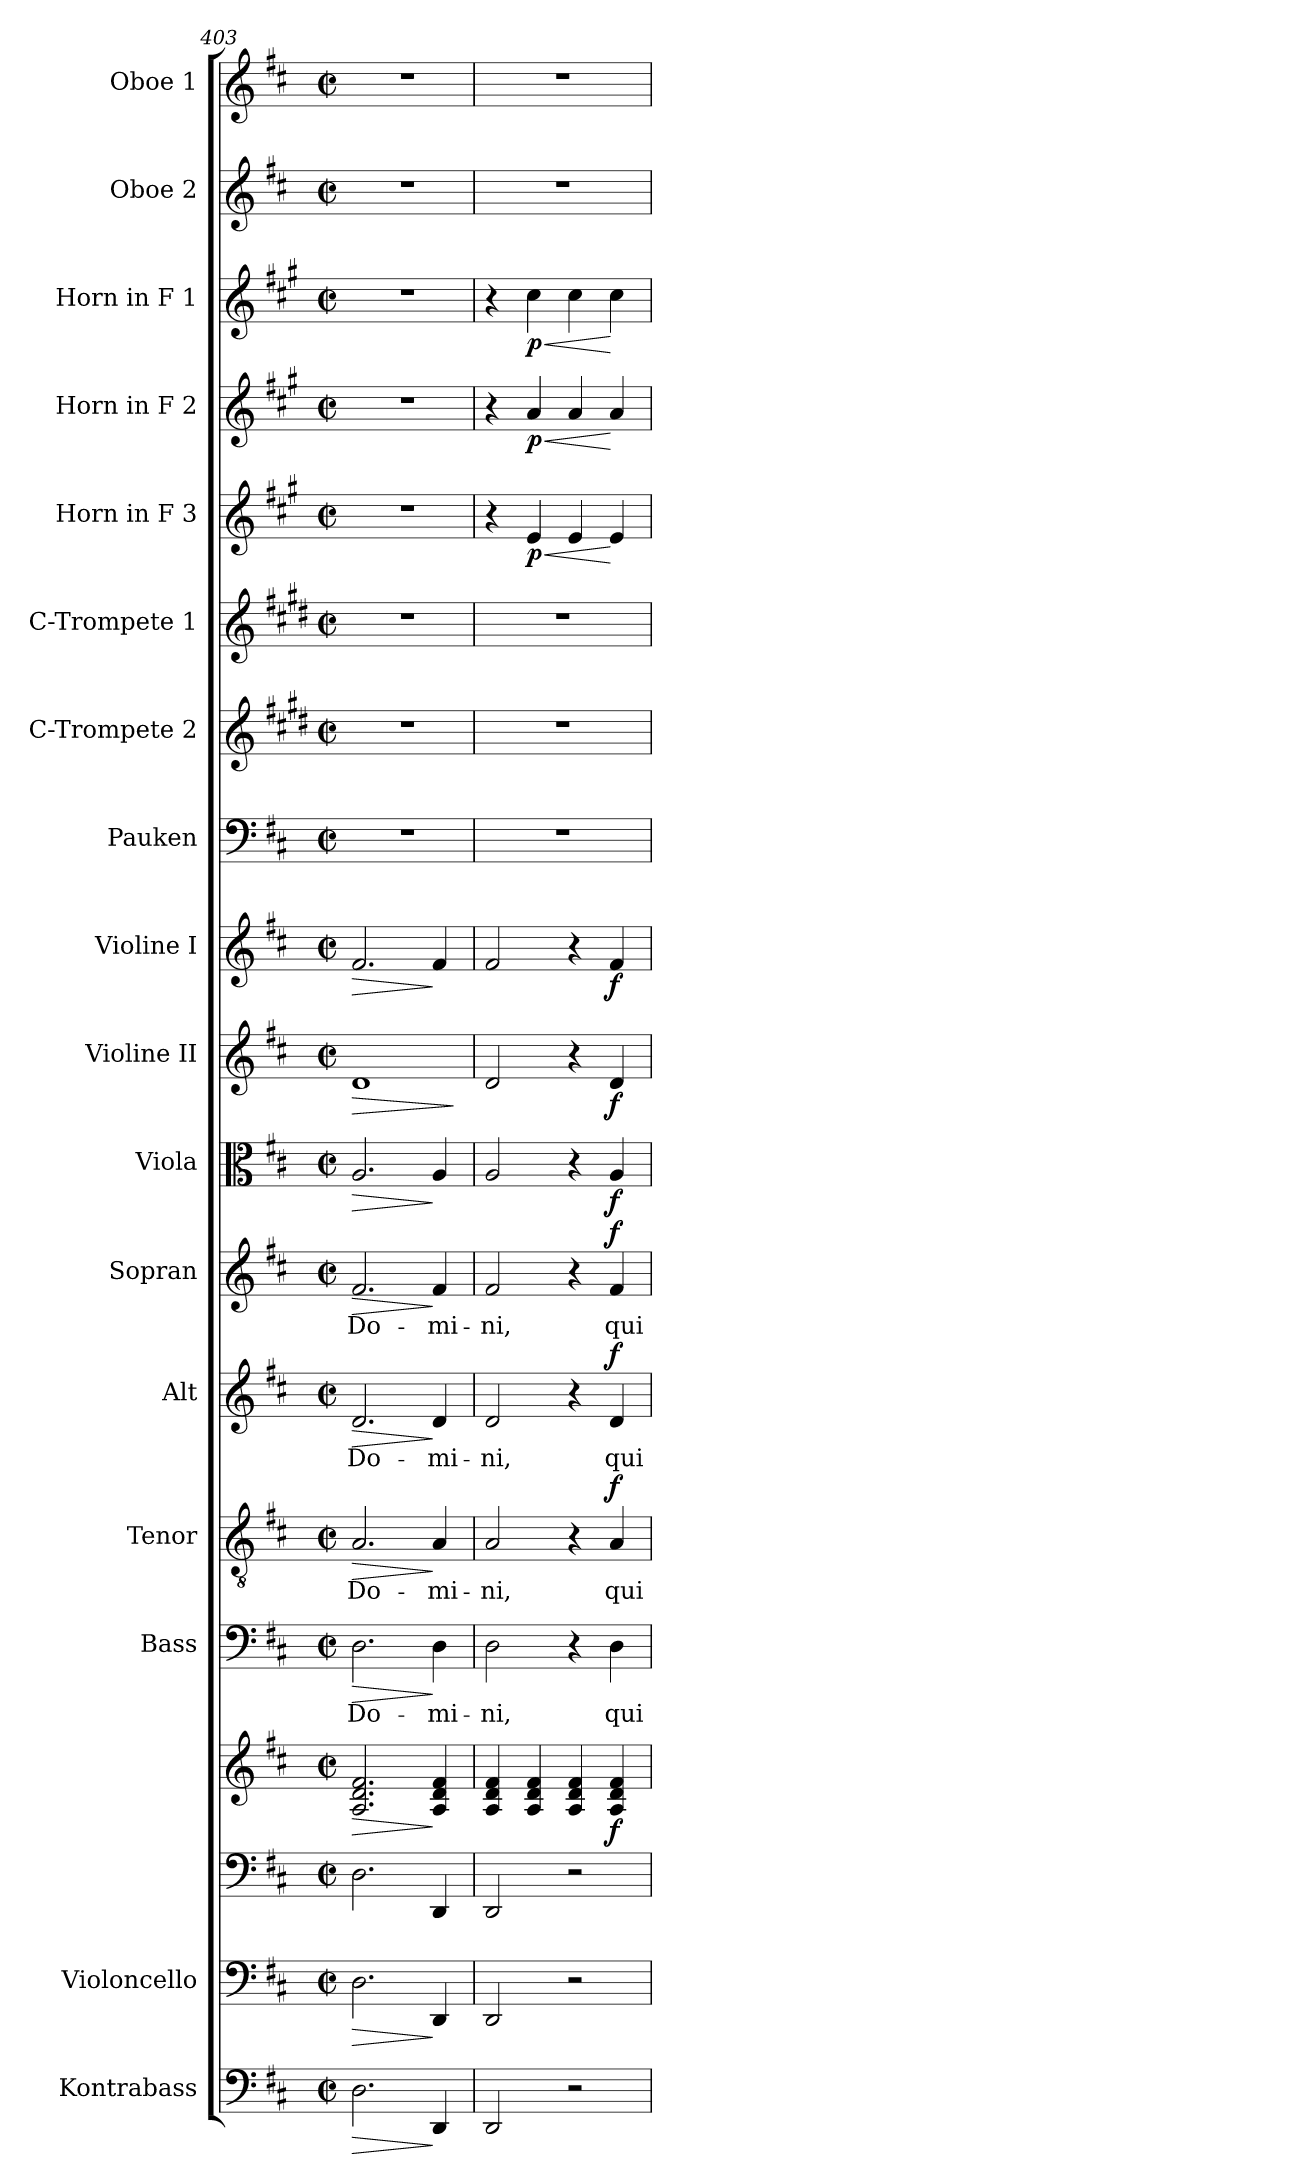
**kern	**dynam	**kern	**dynam	**kern	**kern	**dynam	**kern	**text	**dynam	**kern	**text	**dynam	**kern	**text	**dynam	**kern	**text	**dynam	**kern	**dynam	**kern	**dynam	**kern	**dynam	**kern	**kern	**kern	**kern	**dynam	**kern	**dynam	**kern	**dynam	**kern	**kern
*part18	*part18	*part17	*part17	*part16	*part16	*part16	*part15	*part15	*part15	*part14	*part14	*part14	*part13	*part13	*part13	*part12	*part12	*part12	*part11	*part11	*part10	*part10	*part9	*part9	*part8	*part7	*part6	*part5	*part5	*part4	*part4	*part3	*part3	*part2	*part1
*staff19	*staff19	*staff18	*staff18	*staff17	*staff16	*staff16/17	*staff15	*staff15	*staff15	*staff14	*staff14	*staff14	*staff13	*staff13	*staff13	*staff12	*staff12	*staff12	*staff11	*staff11	*staff10	*staff10	*staff9	*staff9	*staff8	*staff7	*staff6	*staff5	*staff5	*staff4	*staff4	*staff3	*staff3	*staff2	*staff1
*I"Kontrabass	*	*I"Violoncello	*	*	*	*	*I"Bass	*	*	*I"Tenor	*	*	*I"Alt	*	*	*I"Sopran	*	*	*I"Viola	*	*I"Violine II	*	*I"Violine I	*	*I"Pauken	*I"C-Trompete 2	*I"C-Trompete 1	*I"Horn in F 3	*	*I"Horn in F 2	*	*I"Horn in F 1	*	*I"Oboe 2	*I"Oboe 1
*I'Kb.	*	*I'Vc.	*	*	*	*	*I'B.	*	*	*I'T.	*	*	*I'A.	*	*	*I'S.	*	*	*I'Vla.	*	*I'Vl. II	*	*I'Vl. I	*	*I'Pk.	*I'C Trp. 2	*I'C Trp. 1	*	*	*	*	*	*	*I'Ob. 2	*I'Ob. 1
!!LO:PB:g=z
*clefF4	*	*clefF4	*	*clefF4	*clefG2	*	*clefF4	*	*	*clefGv2	*	*	*clefG2	*	*	*clefG2	*	*	*clefC3	*	*clefG2	*	*clefG2	*	*clefF4	*clefG2	*clefG2	*clefG2	*	*clefG2	*	*clefG2	*	*clefG2	*clefG2
*ITrd7c12	*	*	*	*	*	*	*	*	*	*	*	*	*	*	*	*	*	*	*	*	*	*	*	*	*	*ITrd1c2	*ITrd1c2	*ITrd4c7	*	*ITrd4c7	*	*ITrd4c7	*	*	*
*k[f#c#]	*	*k[f#c#]	*	*k[f#c#]	*k[f#c#]	*	*k[f#c#]	*	*	*k[f#c#]	*	*	*k[f#c#]	*	*	*k[f#c#]	*	*	*k[f#c#]	*	*k[f#c#]	*	*k[f#c#]	*	*k[f#c#]	*k[f#c#]	*k[f#c#]	*k[f#c#]	*	*k[f#c#]	*	*k[f#c#]	*	*k[f#c#]	*k[f#c#]
*D:	*	*D:	*	*D:	*D:	*	*D:	*	*	*D:	*	*	*D:	*	*	*D:	*	*	*D:	*	*D:	*	*D:	*	*D:	*D:	*D:	*D:	*	*D:	*	*D:	*	*D:	*D:
*M2/2	*	*M2/2	*	*M2/2	*M2/2	*	*M2/2	*	*	*M2/2	*	*	*M2/2	*	*	*M2/2	*	*	*M2/2	*	*M2/2	*	*M2/2	*	*M2/2	*M2/2	*M2/2	*M2/2	*	*M2/2	*	*M2/2	*	*M2/2	*M2/2
*met(c|)	*	*met(c|)	*	*met(c|)	*met(c|)	*	*met(c|)	*	*	*met(c|)	*	*	*met(c|)	*	*	*met(c|)	*	*	*met(c|)	*	*met(c|)	*	*met(c|)	*	*met(c|)	*met(c|)	*met(c|)	*met(c|)	*	*met(c|)	*	*met(c|)	*	*met(c|)	*met(c|)
=403	=403	=403	=403	=403	=403	=403	=403	=403	=403	=403	=403	=403	=403	=403	=403	=403	=403	=403	=403	=403	=403	=403	=403	=403	=403	=403	=403	=403	=403	=403	=403	=403	=403	=403	=403
!	!LO:HP:b	!	!LO:HP:b	!	!	!LO:HP:b	!	!LO:LY:b	!LO:HP:b	!	!LO:LY:b	!LO:HP:b	!	!LO:LY:b	!LO:HP:b	!	!LO:LY:b	!LO:HP:b	!	!LO:HP:b	!	!LO:HP:b	!	!LO:HP:b	!	!	!	!	!	!	!	!	!	!	!
2.DD\	>	2.D\	>	2.D\	2.A/ 2.d/ 2.f#/	>	2.D\	Do-	>	2.A/	Do-	>	2.d/	Do-	>	2.f#/	Do-	>	2.A/	>	1d	>	2.f#/	>	1r	1r	1r	1r	.	1r	.	1r	.	1r	1r
!	!	!	!	!	!	!	!	!LO:LY:b	!	!	!LO:LY:b	!	!	!LO:LY:b	!	!	!LO:LY:b	!	!	!	!	!	!	!	!	!	!	!	!	!	!	!	!	!	!
4DDD/	]	4DD/	]	4DD/	4A/ 4d/ 4f#/	]	4D\	-mi-	]	4A/	-mi-	]	4d/	-mi-	]	4f#/	-mi-	]	4A/	]	.	.	4f#/	]	.	.	.	.	.	.	.	.	.	.	.
.	.	.	.	.	.	.	.	.	.	.	.	.	.	.	.	.	.	.	.	.	.	]	.	.	.	.	.	.	.	.	.	.	.	.	.
=404	=404	=404	=404	=404	=404	=404	=404	=404	=404	=404	=404	=404	=404	=404	=404	=404	=404	=404	=404	=404	=404	=404	=404	=404	=404	=404	=404	=404	=404	=404	=404	=404	=404	=404	=404
!	!	!	!	!	!	!	!	!LO:LY:b	!	!	!LO:LY:b	!	!	!LO:LY:b	!	!	!LO:LY:b	!	!	!	!	!	!	!	!	!	!	!	!	!	!	!	!	!	!
2DDD/	.	2DD/	.	2DD/	4A/ 4d/ 4f#/	.	2D\	-ni,	.	2A/	-ni,	.	2d/	-ni,	.	2f#/	-ni,	.	2A/	.	2d/	.	2f#/	.	1r	1r	1r	4r	.	4r	.	4r	.	1r	1r
!	!	!	!	!	!	!	!	!	!	!	!	!	!	!	!	!	!	!	!	!	!	!	!	!	!	!	!	!	!LO:HP:b	!	!LO:HP:b	!	!LO:HP:b	!	!
!	!	!	!	!	!	!	!	!	!	!	!	!	!	!	!	!	!	!	!	!	!	!	!	!	!	!	!	!	!LO:DY:n=1:b	!	!LO:DY:n=1:b	!	!LO:DY:n=1:b	!	!
.	.	.	.	.	4A/ 4d/ 4f#/	.	.	.	.	.	.	.	.	.	.	.	.	.	.	.	.	.	.	.	.	.	.	4A/	< p	4d/	< p	4f#\	< p	.	.
2r	.	2r	.	2r	4A/ 4d/ 4f#/	.	4r	.	.	4r	.	.	4r	.	.	4r	.	.	4r	.	4r	.	4r	.	.	.	.	4A/	.	4d/	.	4f#\	.	.	.
!	!	!	!	!	!	!LO:DY:b	!	!LO:LY:b	!	!	!LO:LY:b	!LO:DY:a	!	!LO:LY:b	!LO:DY:a	!	!LO:LY:b	!LO:DY:a	!	!LO:DY:b	!	!LO:DY:b	!	!LO:DY:b	!	!	!	!	!	!	!	!	!	!	!
.	.	.	.	.	4A/ 4d/ 4f#/	f	4D\	qui	.	4A/	qui	f	4d/	qui	f	4f#/	qui	f	4A/	f	4d/	f	4f#/	f	.	.	.	4A/	[	4d/	[	4f#\	[	.	.
=	=	=	=	=	=	=	=	=	=	=	=	=	=	=	=	=	=	=	=	=	=	=	=	=	=	=	=	=	=	=	=	=	=	=	=
*-	*-	*-	*-	*-	*-	*-	*-	*-	*-	*-	*-	*-	*-	*-	*-	*-	*-	*-	*-	*-	*-	*-	*-	*-	*-	*-	*-	*-	*-	*-	*-	*-	*-	*-	*-
